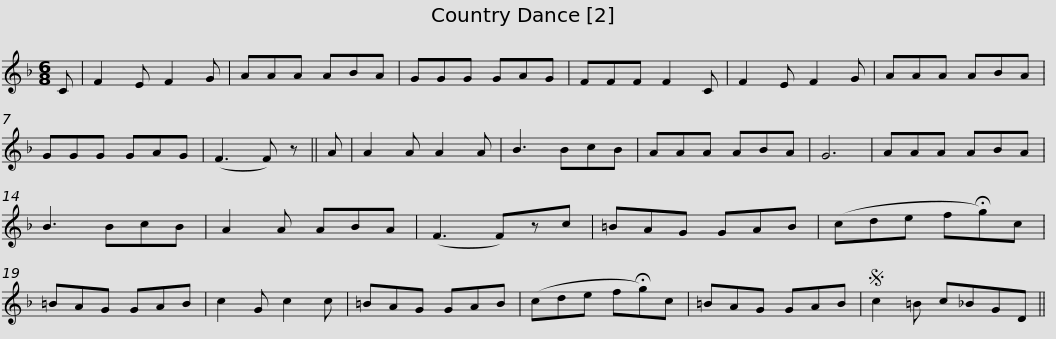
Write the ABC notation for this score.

X:1
L:1/8
M:6/8
I:linebreak $
K:F
V:1 treble
V:1
 C | F2 E F2 G | AAA ABA | GGG GAG | FFF F2 C | %5
 F2 E F2 G | AAA ABA | GGG GAG |$ (F3 F) z || A | %10
 A2 A A2 A | B3 BcB | AAA ABA | G6 | AAA ABA | %15
 B3 BcB | A2 A ABA | (F3 F)zc |$ =BAG GAB | (cde f!fermata!g)c | %20
 =BAG GAB | c2 G c2 c | =BAG GAB | (cde f!fermata!g)c | =BAG GAB |$ %25
S c2 =B c_BGD || %26
